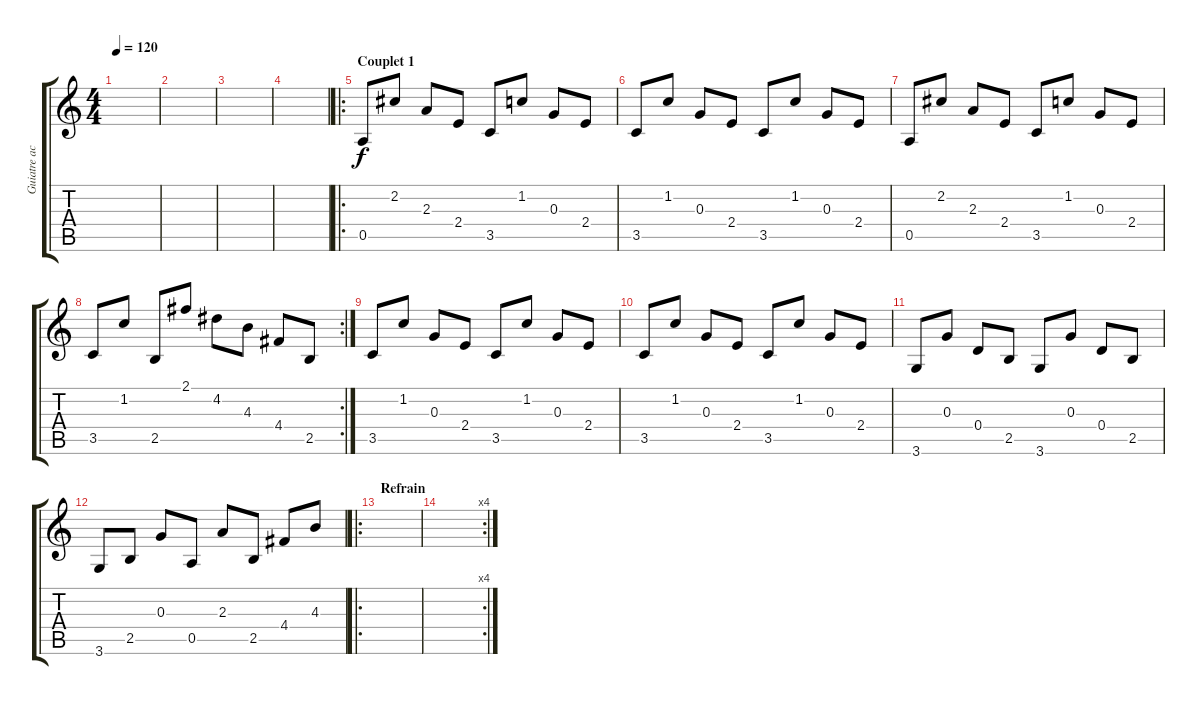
\track ("Guiatre acoustique mélodique" "Guiatre ac") {instrument acousticguitarsteel}
\staff {score tabs}
\tuning (E4 B3 G3 D3 A2 E2) {hide}
\ts (4 4)
\section ("" "")
\tempo 120
\clef g2
\ks c
|
|
|
|
\ro
\section ("" "Couplet 1")
0.5.8{volume 8} 2.2.8 2.3.8 2.4.8 3.5.8 1.2.8 0.3.8 2.4.8 |
3.5.8 1.2.8 0.3.8 2.4.8 3.5.8 1.2.8 0.3.8 2.4.8 |
0.5.8 2.2.8 2.3.8 2.4.8 3.5.8 1.2.8 0.3.8 2.4.8 |
\rc 2
3.5.8 1.2.8 2.5.8 2.1.8 4.2.8 4.3.8 4.4.8 2.5.8 |
3.5.8 1.2.8 0.3.8 2.4.8 3.5.8 1.2.8 0.3.8 2.4.8 |
3.5.8 1.2.8 0.3.8 2.4.8 3.5.8 1.2.8 0.3.8 2.4.8 |
3.6.8 0.3.8 0.4.8 2.5.8 3.6.8 0.3.8 0.4.8 2.5.8 |
3.6.8 2.5.8 0.3.8 0.5.8 2.3.8 2.5.8 4.4.8 4.3.8 |
\ro
\section ("" "Refrain")
|
\rc 4
